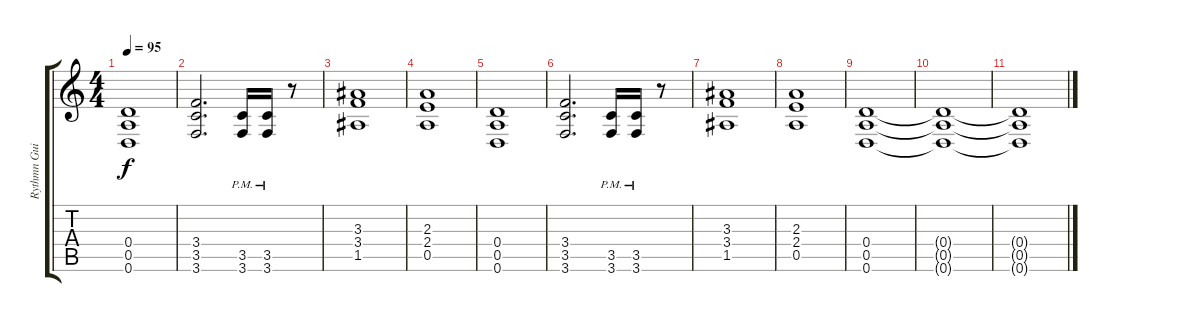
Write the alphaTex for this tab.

\track ("Rythmn Guitar" "Rythmn Gui") {instrument distortionguitar}
\staff {score tabs}
\tuning (E4 B3 G3 D3 A2 D2) {hide}
\ts (4 4)
\tempo 95
\clef g2
\ks c
(0.4 0.5 0.6).1{dy f} |
(3.4 3.5 3.6).2{d} (3.5 3.6{pm}).16 (3.5 3.6{pm}).16 r.8 |
(3.3 3.4 1.5).1 |
(2.3 2.4 0.5).1 |
(0.4 0.5 0.6).1 |
(3.4 3.5 3.6).2{d} (3.5 3.6{pm}).16 (3.5 3.6{pm}).16 r.8 |
(3.3 3.4 1.5).1 |
(2.3 2.4 0.5).1 |
(0.4 0.5 0.6).1 |
(0.4{t} 0.5{t} 0.6{t}).1 |
(0.4{t} 0.5{t} 0.6{t}).1
